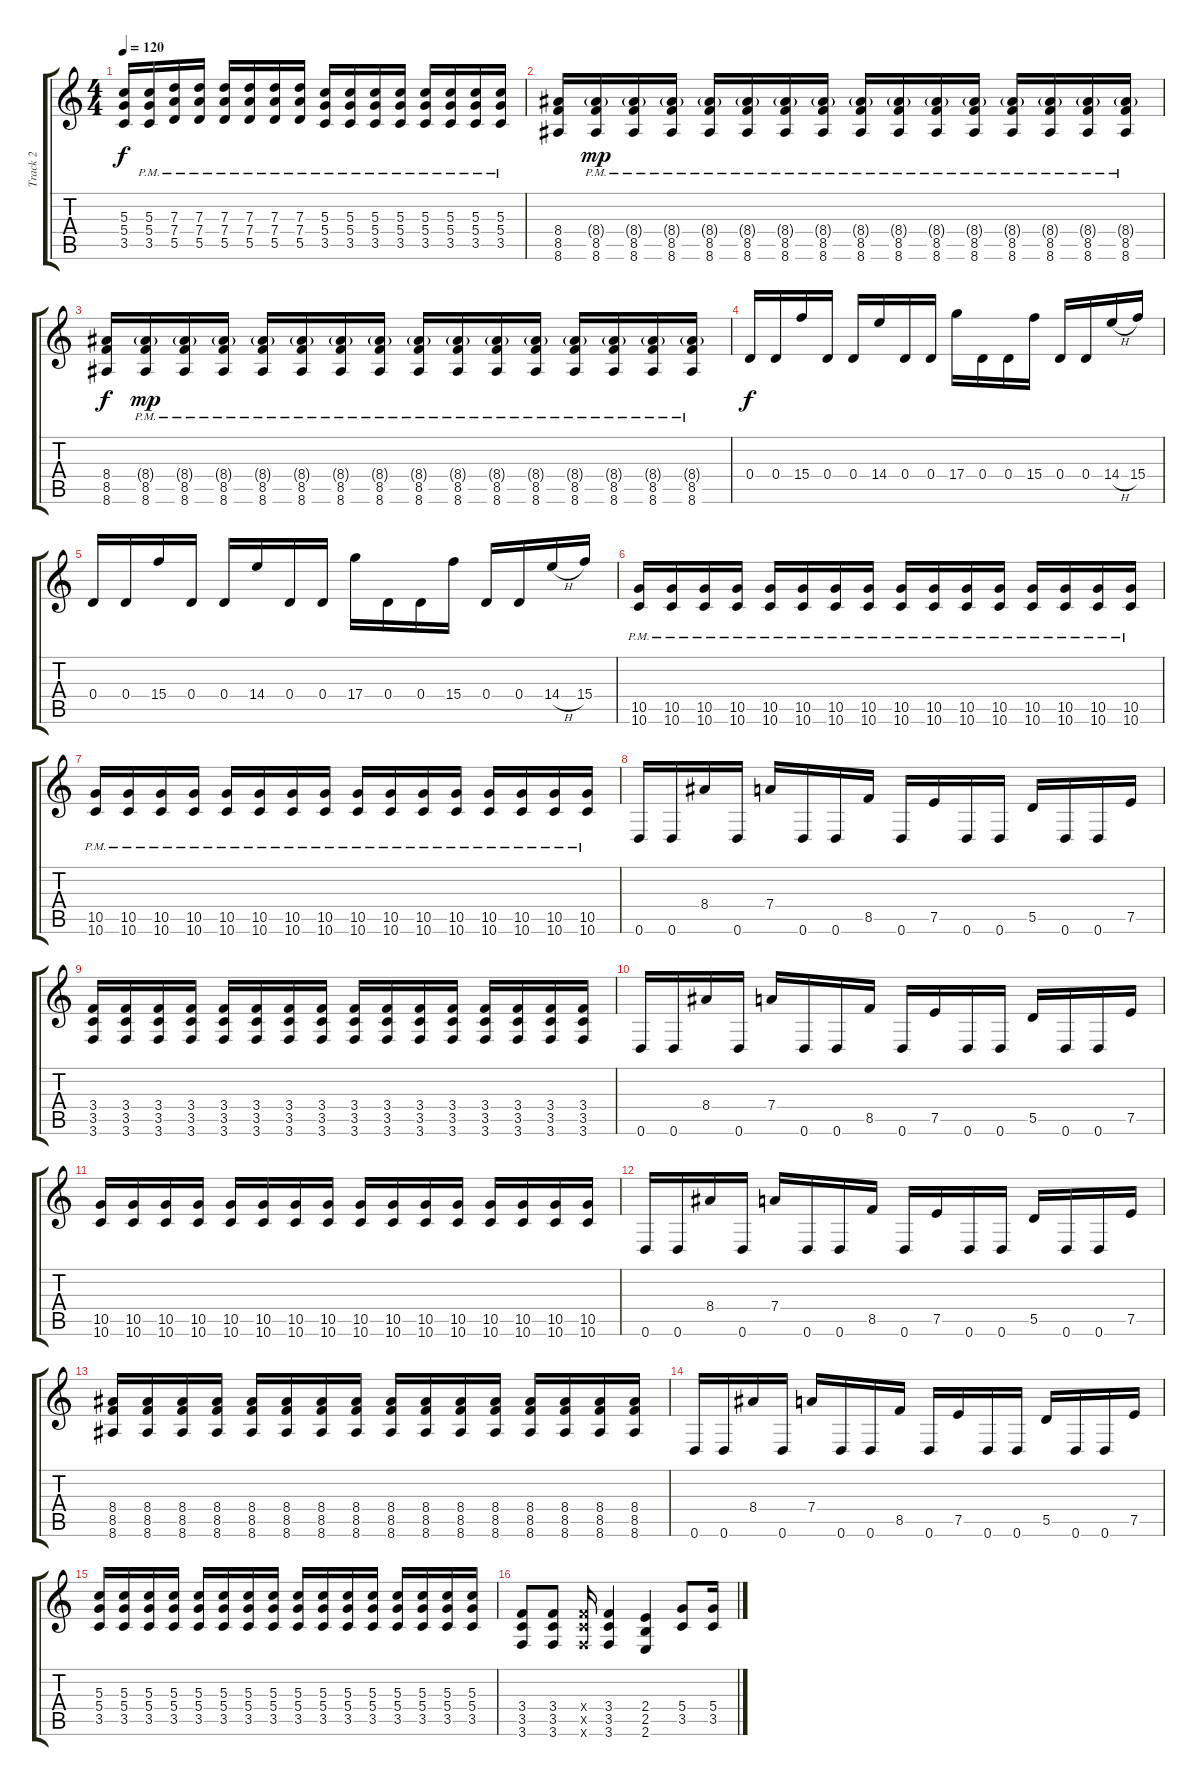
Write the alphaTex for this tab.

\track ("Track 2" "Track 2") {instrument overdrivenguitar}
\staff {score tabs}
\tuning (E4 B3 G3 D3 A2 D2) {hide}
\ts (4 4)
\tempo 120
\clef g2
\ks c
(5.3 5.4 3.5).16{dy f} (5.3{pm} 5.4{pm} 3.5{pm}).16 (7.3{pm} 7.4{pm} 5.5{pm}).16 (7.3{pm} 7.4{pm} 5.5{pm}).16 (7.3{pm} 7.4{pm} 5.5{pm}).16 (7.3{pm} 7.4{pm} 5.5{pm}).16 (7.3{pm} 7.4{pm} 5.5{pm}).16 (7.3{pm} 7.4{pm} 5.5{pm}).16 (5.3{pm} 5.4{pm} 3.5{pm}).16 (5.3{pm} 5.4{pm} 3.5{pm}).16 (5.3{pm} 5.4{pm} 3.5{pm}).16 (5.3{pm} 5.4{pm} 3.5{pm}).16 (5.3{pm} 5.4{pm} 3.5{pm}).16 (5.3{pm} 5.4{pm} 3.5{pm}).16 (5.3{pm} 5.4{pm} 3.5{pm}).16 (5.3{pm} 5.4 3.5).16 |
(8.4 8.5 8.6).16 (8.4{g pm} 8.5{pm} 8.6{pm}).16{dy mp} (8.4{g pm} 8.5{pm} 8.6{pm}).16 (8.4{g pm} 8.5{pm} 8.6{pm}).16 (8.4{g pm} 8.5{pm} 8.6{pm}).16 (8.4{g pm} 8.5{pm} 8.6{pm}).16 (8.4{g pm} 8.5{pm} 8.6{pm}).16 (8.4{g pm} 8.5{pm} 8.6{pm}).16 (8.4{g pm} 8.5{pm} 8.6{pm}).16 (8.4{g pm} 8.5{pm} 8.6{pm}).16 (8.4{g pm} 8.5{pm} 8.6{pm}).16 (8.4{g pm} 8.5{pm} 8.6{pm}).16 (8.4{g pm} 8.5{pm} 8.6{pm}).16 (8.4{g pm} 8.5{pm} 8.6{pm}).16 (8.4{g pm} 8.5{pm} 8.6{pm}).16 (8.4{g pm} 8.5{pm} 8.6{pm}).16 |
(8.4 8.5 8.6).16{dy f} (8.4{g pm} 8.5{pm} 8.6{pm}).16{dy mp} (8.4{g pm} 8.5{pm} 8.6{pm}).16 (8.4{g pm} 8.5{pm} 8.6{pm}).16 (8.4{g pm} 8.5{pm} 8.6{pm}).16 (8.4{g pm} 8.5{pm} 8.6{pm}).16 (8.4{g pm} 8.5{pm} 8.6{pm}).16 (8.4{g pm} 8.5{pm} 8.6{pm}).16 (8.4{g pm} 8.5{pm} 8.6{pm}).16 (8.4{g pm} 8.5{pm} 8.6{pm}).16 (8.4{g pm} 8.5{pm} 8.6{pm}).16 (8.4{g pm} 8.5{pm} 8.6{pm}).16 (8.4{g pm} 8.5{pm} 8.6{pm}).16 (8.4{g pm} 8.5{pm} 8.6{pm}).16 (8.4{g pm} 8.5{pm} 8.6{pm}).16 (8.4{g pm} 8.5{pm} 8.6{pm}).16 |
0.4.16{dy f} 0.4.16 15.4.16 0.4.16 0.4.16 14.4.16 0.4.16 0.4.16 17.4.16 0.4.16 0.4.16 15.4.16 0.4.16 0.4.16 14.4{h}.16 15.4.16 |
0.4.16 0.4.16 15.4.16 0.4.16 0.4.16 14.4.16 0.4.16 0.4.16 17.4.16 0.4.16 0.4.16 15.4.16 0.4.16 0.4.16 14.4{h}.16 15.4.16 |
(10.5{pm} 10.6{pm}).16 (10.5{pm} 10.6{pm}).16 (10.5{pm} 10.6{pm}).16 (10.5{pm} 10.6{pm}).16 (10.5{pm} 10.6{pm}).16 (10.5{pm} 10.6{pm}).16 (10.5{pm} 10.6{pm}).16 (10.5{pm} 10.6{pm}).16 (10.5{pm} 10.6{pm}).16 (10.5{pm} 10.6{pm}).16 (10.5{pm} 10.6{pm}).16 (10.5{pm} 10.6{pm}).16 (10.5{pm} 10.6{pm}).16 (10.5{pm} 10.6{pm}).16 (10.5{pm} 10.6{pm}).16 (10.5{pm} 10.6{pm}).16 |
(10.5{pm} 10.6{pm}).16 (10.5{pm} 10.6{pm}).16 (10.5{pm} 10.6{pm}).16 (10.5{pm} 10.6{pm}).16 (10.5{pm} 10.6{pm}).16 (10.5{pm} 10.6{pm}).16 (10.5{pm} 10.6{pm}).16 (10.5{pm} 10.6{pm}).16 (10.5{pm} 10.6{pm}).16 (10.5{pm} 10.6{pm}).16 (10.5{pm} 10.6{pm}).16 (10.5{pm} 10.6{pm}).16 (10.5{pm} 10.6{pm}).16 (10.5{pm} 10.6{pm}).16 (10.5{pm} 10.6{pm}).16 (10.5{pm} 10.6{pm}).16 |
0.6.16 0.6.16 8.4.16 0.6.16 7.4.16 0.6.16 0.6.16 8.5.16 0.6.16 7.5.16 0.6.16 0.6.16 5.5.16 0.6.16 0.6.16 7.5.16 |
(3.4 3.5 3.6).16 (3.4 3.5 3.6).16 (3.4 3.5 3.6).16 (3.4 3.5 3.6).16 (3.4 3.5 3.6).16 (3.4 3.5 3.6).16 (3.4 3.5 3.6).16 (3.4 3.5 3.6).16 (3.4 3.5 3.6).16 (3.4 3.5 3.6).16 (3.4 3.5 3.6).16 (3.4 3.5 3.6).16 (3.4 3.5 3.6).16 (3.4 3.5 3.6).16 (3.4 3.5 3.6).16 (3.4 3.5 3.6).16 |
0.6.16 0.6.16 8.4.16 0.6.16 7.4.16 0.6.16 0.6.16 8.5.16 0.6.16 7.5.16 0.6.16 0.6.16 5.5.16 0.6.16 0.6.16 7.5.16 |
(10.5 10.6).16 (10.5 10.6).16 (10.5 10.6).16 (10.5 10.6).16 (10.5 10.6).16 (10.5 10.6).16 (10.5 10.6).16 (10.5 10.6).16 (10.5 10.6).16 (10.5 10.6).16 (10.5 10.6).16 (10.5 10.6).16 (10.5 10.6).16 (10.5 10.6).16 (10.5 10.6).16 (10.5 10.6).16 |
0.6.16 0.6.16 8.4.16 0.6.16 7.4.16 0.6.16 0.6.16 8.5.16 0.6.16 7.5.16 0.6.16 0.6.16 5.5.16 0.6.16 0.6.16 7.5.16 |
(8.4 8.5 8.6).16 (8.4 8.5 8.6).16 (8.4 8.5 8.6).16 (8.4 8.5 8.6).16 (8.4 8.5 8.6).16 (8.4 8.5 8.6).16 (8.4 8.5 8.6).16 (8.4 8.5 8.6).16 (8.4 8.5 8.6).16 (8.4 8.5 8.6).16 (8.4 8.5 8.6).16 (8.4 8.5 8.6).16 (8.4 8.5 8.6).16 (8.4 8.5 8.6).16 (8.4 8.5 8.6).16 (8.4 8.5 8.6).16 |
0.6.16 0.6.16 8.4.16 0.6.16 7.4.16 0.6.16 0.6.16 8.5.16 0.6.16 7.5.16 0.6.16 0.6.16 5.5.16 0.6.16 0.6.16 7.5.16 |
(5.3 5.4 3.5).16 (5.3 5.4 3.5).16 (5.3 5.4 3.5).16 (5.3 5.4 3.5).16 (5.3 5.4 3.5).16 (5.3 5.4 3.5).16 (5.3 5.4 3.5).16 (5.3 5.4 3.5).16 (5.3 5.4 3.5).16 (5.3 5.4 3.5).16 (5.3 5.4 3.5).16 (5.3 5.4 3.5).16 (5.3 5.4 3.5).16 (5.3 5.4 3.5).16 (5.3 5.4 3.5).16 (5.3 5.4 3.5).16 |
(3.4 3.5 3.6).8 (3.4 3.5 3.6).8 (3.4{x} 3.5{x} 3.6{x}).16 (3.4 3.5 3.6).4 (2.4 2.5 2.6).4 (5.4 3.5).8 (5.4 3.5).16
